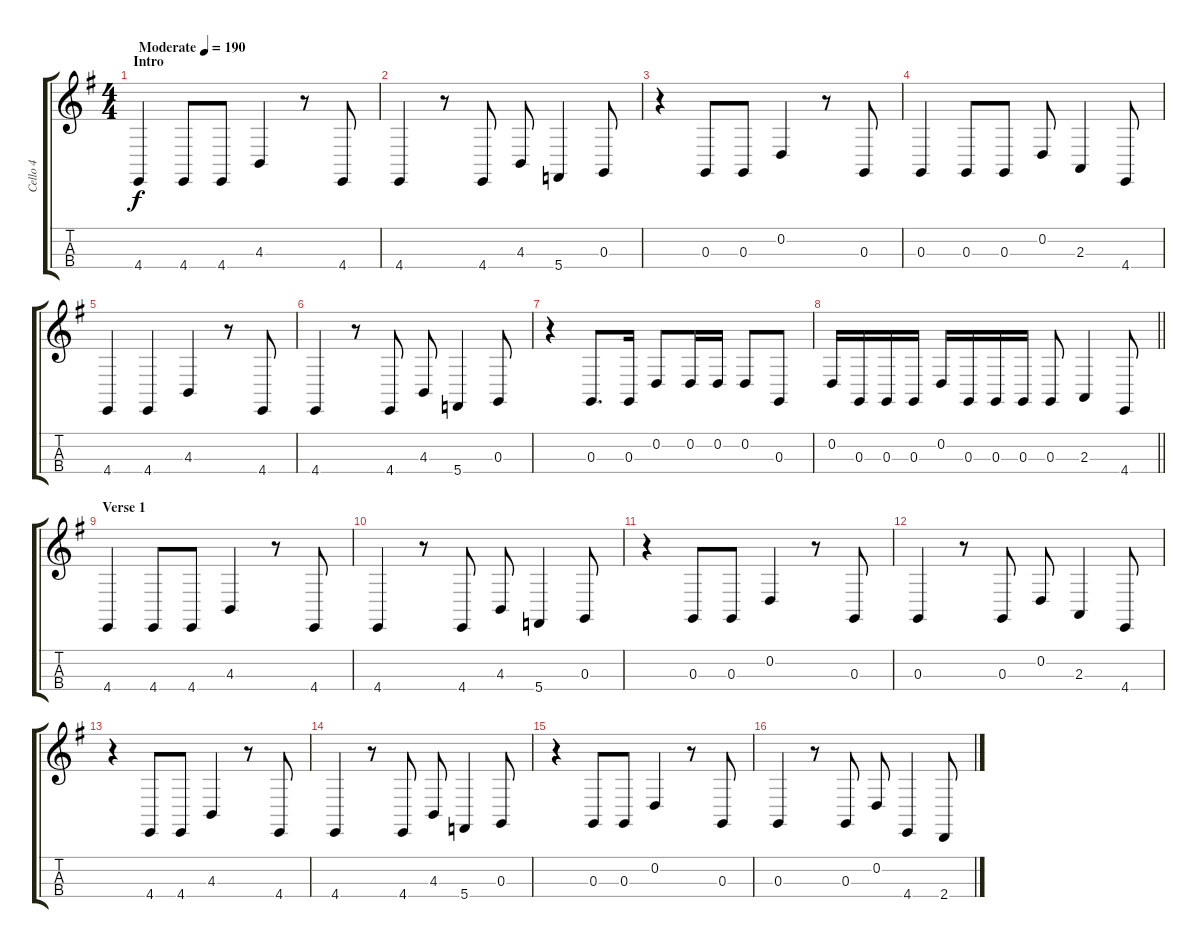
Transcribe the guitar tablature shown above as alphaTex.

\track ("Cello 4" "Cello 4") {instrument cello}
\staff {score tabs}
\tuning (A3 D3 G2 C2) {hide}
\ts (4 4)
\section ("" "Intro")
\tempo (190 "Moderate")
\clef g2
\ks g
4.4.4{dy f instrument cello} 4.4.8 4.4.8 4.3.4 r.8 4.4.8 |
4.4.4 r.8 4.4.8 4.3.8 5.4.4 0.3.8 |
r.4 0.3.8 0.3.8 0.2.4 r.8 0.3.8 |
0.3.4 0.3.8 0.3.8 0.2.8 2.3.4 4.4.8 |
4.4.4 4.4.4 4.3.4 r.8 4.4.8 |
4.4.4 r.8 4.4.8 4.3.8 5.4.4 0.3.8 |
r.4 0.3.8{d} 0.3.16 0.2.8 0.2.16 0.2.16 0.2.8 0.3.8 |
\barLineRight lightlight
0.2.16 0.3.16 0.3.16 0.3.16 0.2.16 0.3.16 0.3.16 0.3.16 0.3.8 2.3.4 4.4.8 |
\section ("" "Verse 1")
4.4.4 4.4.8 4.4.8 4.3.4 r.8 4.4.8 |
4.4.4 r.8 4.4.8 4.3.8 5.4.4 0.3.8 |
r.4 0.3.8 0.3.8 0.2.4 r.8 0.3.8 |
0.3.4 r.8 0.3.8 0.2.8 2.3.4 4.4.8 |
r.4 4.4.8 4.4.8 4.3.4 r.8 4.4.8 |
4.4.4 r.8 4.4.8 4.3.8 5.4.4 0.3.8 |
r.4 0.3.8 0.3.8 0.2.4 r.8 0.3.8 |
0.3.4 r.8 0.3.8 0.2.8 4.4.4 2.4.8
